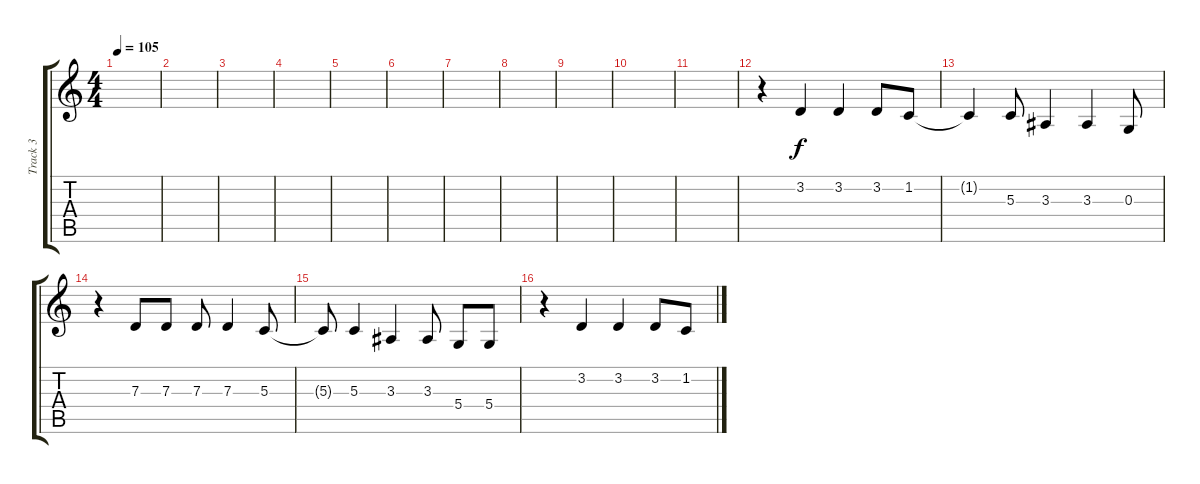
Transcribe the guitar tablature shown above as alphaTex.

\track ("Track 3" "Track 3") {instrument lead6voice}
\staff {score tabs}
\tuning (E4 B3 G3 D3 A2 E2) {hide}
\ts (4 4)
\tempo 105
\clef g2
\ks c
|
|
|
|
|
|
|
|
|
|
|
r.4 3.2.4 3.2.4 3.2.8 1.2.8 |
1.2{t}.4 5.3.8 3.3.4 3.3.4 0.3.8 |
r.4 7.3.8 7.3.8 7.3.8 7.3.4 5.3.8 |
5.3{t}.8 5.3.4 3.3.4 3.3.8 5.4.8 5.4.8 |
r.4 3.2.4 3.2.4 3.2.8 1.2.8
